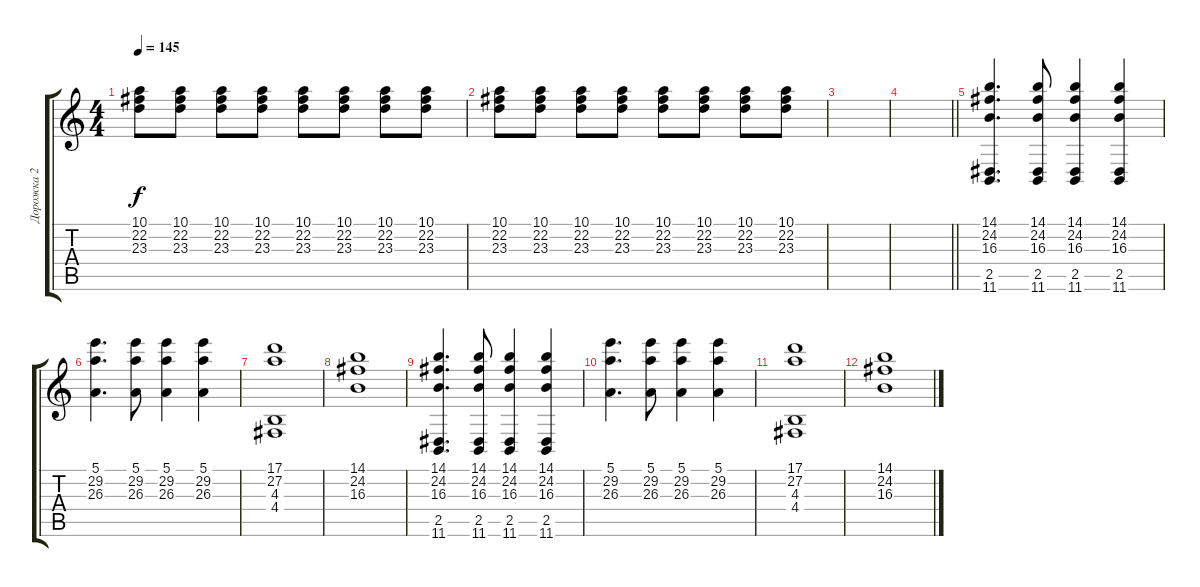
\track ("Дорожка 2" "Дорожка 2") {instrument harmonica}
\staff {score tabs}
\tuning (E4 B3 G3 D3 A2 E2) {hide}
\ts (4 4)
\tempo 145
\clef g2
\ks c
(10.1 22.2 23.3).8{dy f} (10.1 22.2 23.3).8 (10.1 22.2 23.3).8 (10.1 22.2 23.3).8 (10.1 22.2 23.3).8 (10.1 22.2 23.3).8 (10.1 22.2 23.3).8 (10.1 22.2 23.3).8 |
(10.1 22.2 23.3).8 (10.1 22.2 23.3).8 (10.1 22.2 23.3).8 (10.1 22.2 23.3).8 (10.1 22.2 23.3).8 (10.1 22.2 23.3).8 (10.1 22.2 23.3).8 (10.1 22.2 23.3).8 |
|
\barLineRight lightlight
|
(14.1 24.2 16.3 2.5 11.6).4{d} (14.1 24.2 16.3 2.5 11.6).8 (14.1 24.2 16.3 2.5 11.6).4 (14.1 24.2 16.3 2.5 11.6).4 |
(5.1 29.2 26.3).4{d} (5.1 29.2 26.3).8 (5.1 29.2 26.3).4 (5.1 29.2 26.3).4 |
(17.1 27.2 4.3 4.4).1 |
(14.1 24.2 16.3).1 |
(14.1 24.2 16.3 2.5 11.6).4{d} (14.1 24.2 16.3 2.5 11.6).8 (14.1 24.2 16.3 2.5 11.6).4 (14.1 24.2 16.3 2.5 11.6).4 |
(5.1 29.2 26.3).4{d} (5.1 29.2 26.3).8 (5.1 29.2 26.3).4 (5.1 29.2 26.3).4 |
(17.1 27.2 4.3 4.4).1 |
(14.1 24.2 16.3).1
